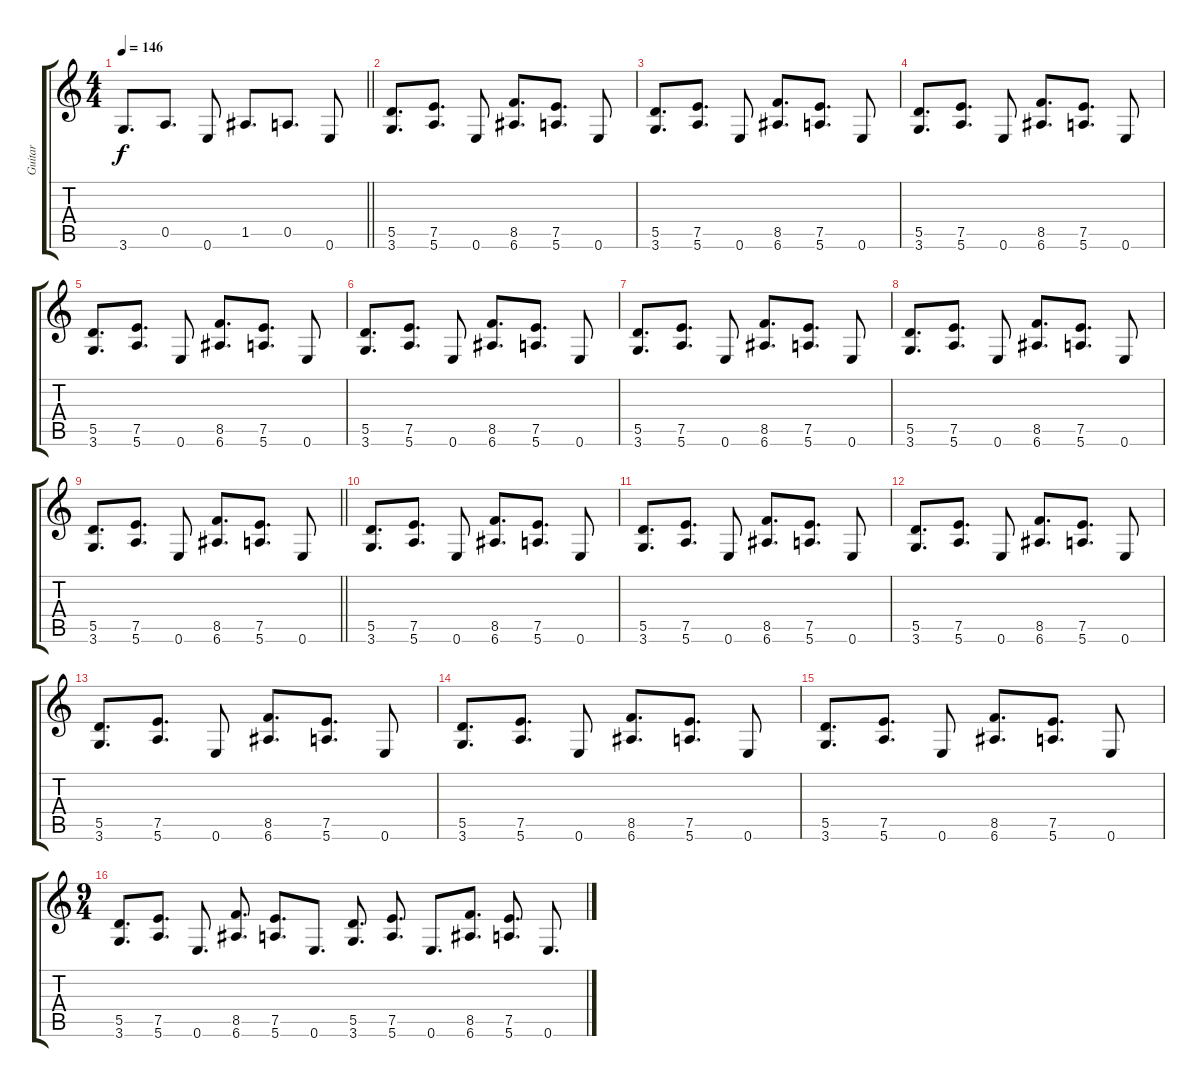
\track ("Guitar " "Guitar ") {instrument distortionguitar}
\staff {score tabs}
\tuning (E4 B3 G3 D3 A2 E2) {hide}
\ts (4 4)
\tempo 146
\clef g2
\barLineRight lightlight
\ks c
3.6.8{d dy f} 0.5.8{d} 0.6.8 1.5.8{d} 0.5.8{d} 0.6.8 |
(5.5 3.6).8{d} (7.5 5.6).8{d} 0.6.8 (8.5 6.6).8{d} (7.5 5.6).8{d} 0.6.8 |
(5.5 3.6).8{d} (7.5 5.6).8{d} 0.6.8 (8.5 6.6).8{d} (7.5 5.6).8{d} 0.6.8 |
(5.5 3.6).8{d} (7.5 5.6).8{d} 0.6.8 (8.5 6.6).8{d} (7.5 5.6).8{d} 0.6.8 |
(5.5 3.6).8{d} (7.5 5.6).8{d} 0.6.8 (8.5 6.6).8{d} (7.5 5.6).8{d} 0.6.8 |
(5.5 3.6).8{d} (7.5 5.6).8{d} 0.6.8 (8.5 6.6).8{d} (7.5 5.6).8{d} 0.6.8 |
(5.5 3.6).8{d} (7.5 5.6).8{d} 0.6.8 (8.5 6.6).8{d} (7.5 5.6).8{d} 0.6.8 |
(5.5 3.6).8{d} (7.5 5.6).8{d} 0.6.8 (8.5 6.6).8{d} (7.5 5.6).8{d} 0.6.8 |
\barLineRight lightlight
(5.5 3.6).8{d} (7.5 5.6).8{d} 0.6.8 (8.5 6.6).8{d} (7.5 5.6).8{d} 0.6.8 |
(5.5 3.6).8{d} (7.5 5.6).8{d} 0.6.8 (8.5 6.6).8{d} (7.5 5.6).8{d} 0.6.8 |
(5.5 3.6).8{d} (7.5 5.6).8{d} 0.6.8 (8.5 6.6).8{d} (7.5 5.6).8{d} 0.6.8 |
(5.5 3.6).8{d} (7.5 5.6).8{d} 0.6.8 (8.5 6.6).8{d} (7.5 5.6).8{d} 0.6.8 |
(5.5 3.6).8{d} (7.5 5.6).8{d} 0.6.8 (8.5 6.6).8{d} (7.5 5.6).8{d} 0.6.8 |
(5.5 3.6).8{d} (7.5 5.6).8{d} 0.6.8 (8.5 6.6).8{d} (7.5 5.6).8{d} 0.6.8 |
(5.5 3.6).8{d} (7.5 5.6).8{d} 0.6.8 (8.5 6.6).8{d} (7.5 5.6).8{d} 0.6.8 |
\ts (9 4)
(5.5 3.6).8{d} (7.5 5.6).8{d} 0.6.8{d} (8.5 6.6).8{d} (7.5 5.6).8{d} 0.6.8{d} (5.5 3.6).8{d} (7.5 5.6).8{d} 0.6.8{d} (8.5 6.6).8{d} (7.5 5.6).8{d} 0.6.8{d}
